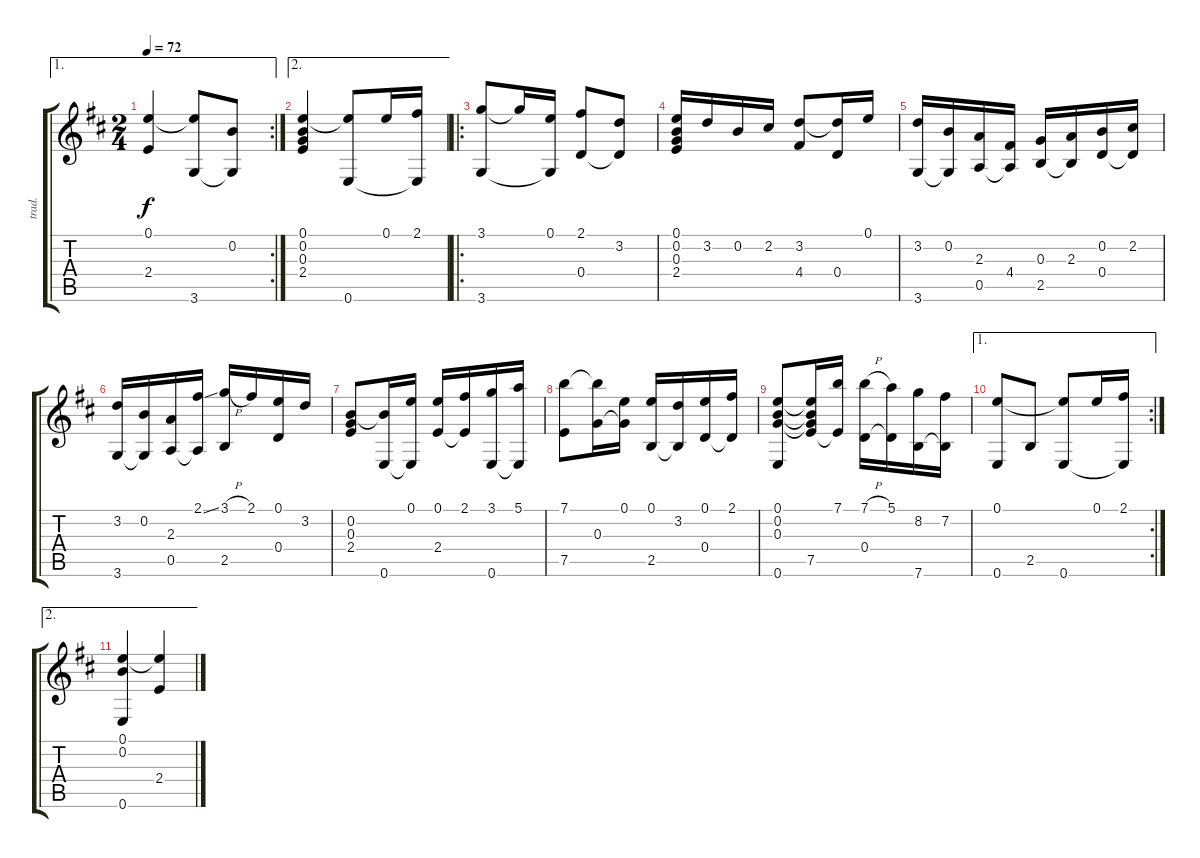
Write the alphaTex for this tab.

\track ("trad." "trad.") {instrument acousticguitarsteel}
\staff {score tabs}
\tuning (E4 B3 G3 D3 A2 E2) {hide}
\ae 1
\rc 2
\ts (2 4)
\tempo 72
\clef g2
\ks d
(0.1 2.4).4{dy f} (0.1{t} 3.6).8 (0.2 3.6{t}).8 |
\ae 2
(0.1 0.2 0.3 2.4).4 (0.1{t} 0.6).8 0.1.16 (2.1 0.6{t}).16 |
\ro
(3.1 3.6).8 3.1{t}.16 (0.1 3.6{t}).16 (2.1 0.4).8 (3.2 0.4{t}).8 |
(0.1 0.2 0.3 2.4).16 3.2.16 0.2.16 2.2.16 (3.2 4.4).8 (3.2{t} 0.4).16 0.1.16 |
(3.2 3.6).16 (0.2 3.6{t}).16 (2.3 0.5).16 (4.4 0.5{t}).16 (0.3 2.5).16 (2.3 2.5{t}).16 (0.2 0.4).16 (2.2 0.4{t}).16 |
(3.2 3.6).16 (0.2 3.6{t}).16 (2.3 0.5).16 (2.1{ss} 0.5{t}).16 (3.1{h} 2.5).16 2.1.16 (0.1 0.4).16 3.2.16 |
(0.2 0.3 2.4).8 (0.2{t} 0.6).16 (0.1 0.6{t}).16 (0.1 2.4).16 (2.1 2.4{t}).16 (3.1 0.6).16 (5.1 0.6{t}).16 |
(7.1 7.5).8 (7.1{t} 0.3).16 (0.1 0.3{t}).16 (0.1 2.5).16 (3.2 2.5{t}).16 (0.1 0.4).16 (2.1 0.4{t}).16 |
(0.1 0.2 0.3 0.6).8 (0.1{t} 0.2{t} 0.3{t} 7.5).16 (7.1 7.5{t}).16 (7.1{h} 0.4).16 (5.1 0.4{t}).16 (8.2 7.6).16 (7.2 7.6{t}).16 |
\ae 1
\rc 2
(0.1 0.6).8 2.5.8 (0.1{t} 0.6).8 0.1.16 (2.1 0.6{t}).16 |
\ae 2
(0.1 0.2 0.6).4 (0.1{t} 2.4).4
